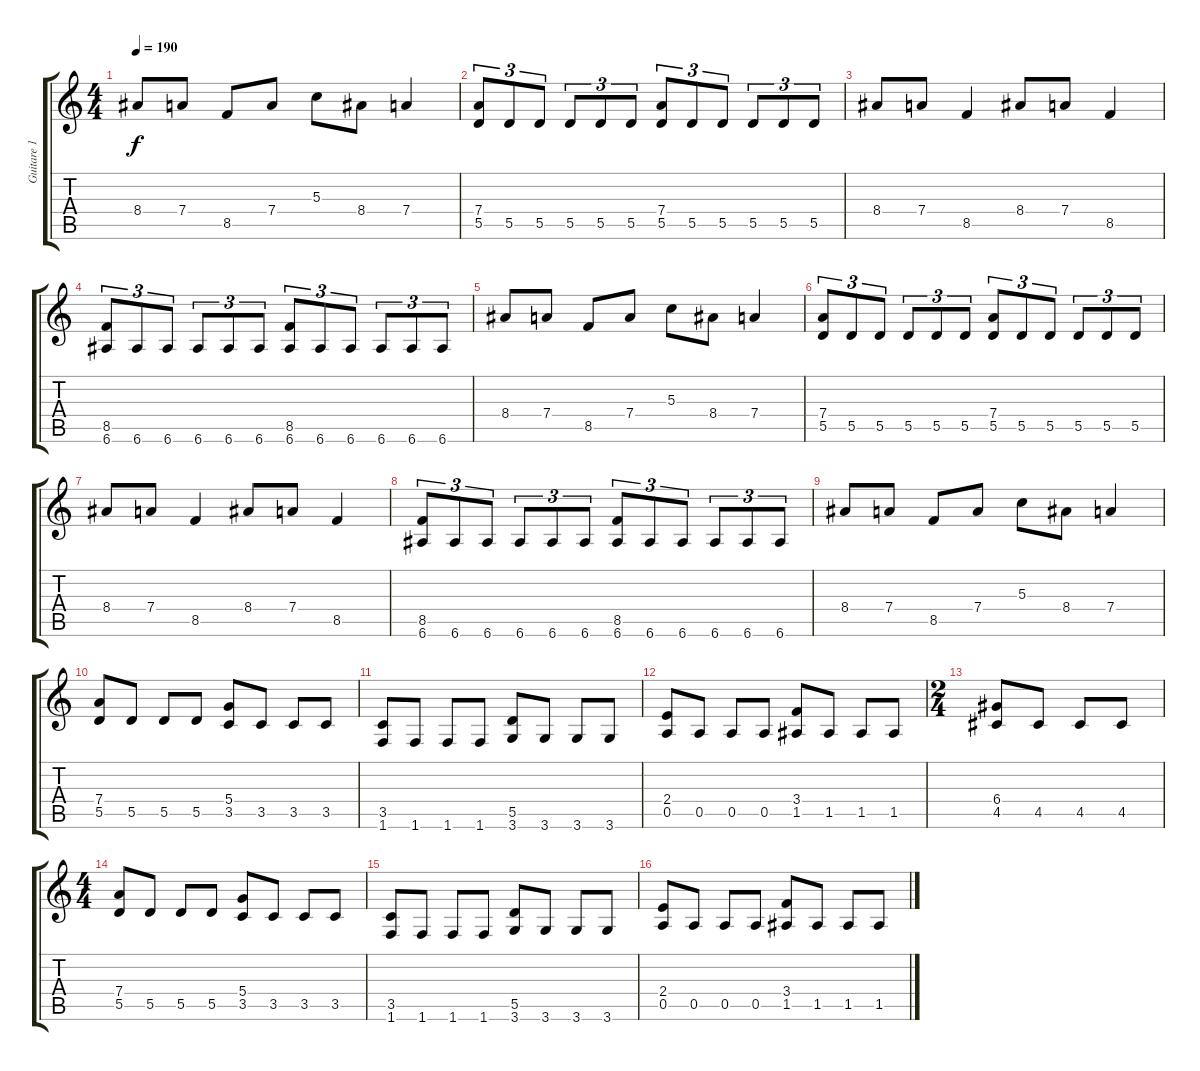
\track ("Guitare 1" "Guitare 1") {instrument distortionguitar}
\staff {score tabs}
\tuning (E4 B3 G3 D3 A2 E2) {hide}
\ts (4 4)
\tempo 190
\clef g2
\ks c
8.4.8{dy f} 7.4.8 8.5.8 7.4.8 5.3.8 8.4.8 7.4.4 |
(7.4 5.5).8{tu (3 2)} 5.5.8{tu (3 2)} 5.5.8{tu (3 2)} 5.5.8{tu (3 2)} 5.5.8{tu (3 2)} 5.5.8{tu (3 2)} (7.4 5.5).8{tu (3 2)} 5.5.8{tu (3 2)} 5.5.8{tu (3 2)} 5.5.8{tu (3 2)} 5.5.8{tu (3 2)} 5.5.8{tu (3 2)} |
8.4.8 7.4.8 8.5.4 8.4.8 7.4.8 8.5.4 |
(8.5 6.6).8{tu (3 2)} 6.6.8{tu (3 2)} 6.6.8{tu (3 2)} 6.6.8{tu (3 2)} 6.6.8{tu (3 2)} 6.6.8{tu (3 2)} (8.5 6.6).8{tu (3 2)} 6.6.8{tu (3 2)} 6.6.8{tu (3 2)} 6.6.8{tu (3 2)} 6.6.8{tu (3 2)} 6.6.8{tu (3 2)} |
8.4.8 7.4.8 8.5.8 7.4.8 5.3.8 8.4.8 7.4.4 |
(7.4 5.5).8{tu (3 2)} 5.5.8{tu (3 2)} 5.5.8{tu (3 2)} 5.5.8{tu (3 2)} 5.5.8{tu (3 2)} 5.5.8{tu (3 2)} (7.4 5.5).8{tu (3 2)} 5.5.8{tu (3 2)} 5.5.8{tu (3 2)} 5.5.8{tu (3 2)} 5.5.8{tu (3 2)} 5.5.8{tu (3 2)} |
8.4.8 7.4.8 8.5.4 8.4.8 7.4.8 8.5.4 |
(8.5 6.6).8{tu (3 2)} 6.6.8{tu (3 2)} 6.6.8{tu (3 2)} 6.6.8{tu (3 2)} 6.6.8{tu (3 2)} 6.6.8{tu (3 2)} (8.5 6.6).8{tu (3 2)} 6.6.8{tu (3 2)} 6.6.8{tu (3 2)} 6.6.8{tu (3 2)} 6.6.8{tu (3 2)} 6.6.8{tu (3 2)} |
8.4.8 7.4.8 8.5.8 7.4.8 5.3.8 8.4.8 7.4.4 |
(7.4 5.5).8 5.5.8 5.5.8 5.5.8 (5.4 3.5).8 3.5.8 3.5.8 3.5.8 |
(3.5 1.6).8 1.6.8 1.6.8 1.6.8 (5.5 3.6).8 3.6.8 3.6.8 3.6.8 |
(2.4 0.5).8 0.5.8 0.5.8 0.5.8 (3.4 1.5).8 1.5.8 1.5.8 1.5.8 |
\ts (2 4)
(6.4 4.5).8 4.5.8 4.5.8 4.5.8 |
\ts (4 4)
(7.4 5.5).8 5.5.8 5.5.8 5.5.8 (5.4 3.5).8 3.5.8 3.5.8 3.5.8 |
(3.5 1.6).8 1.6.8 1.6.8 1.6.8 (5.5 3.6).8 3.6.8 3.6.8 3.6.8 |
(2.4 0.5).8 0.5.8 0.5.8 0.5.8 (3.4 1.5).8 1.5.8 1.5.8 1.5.8
